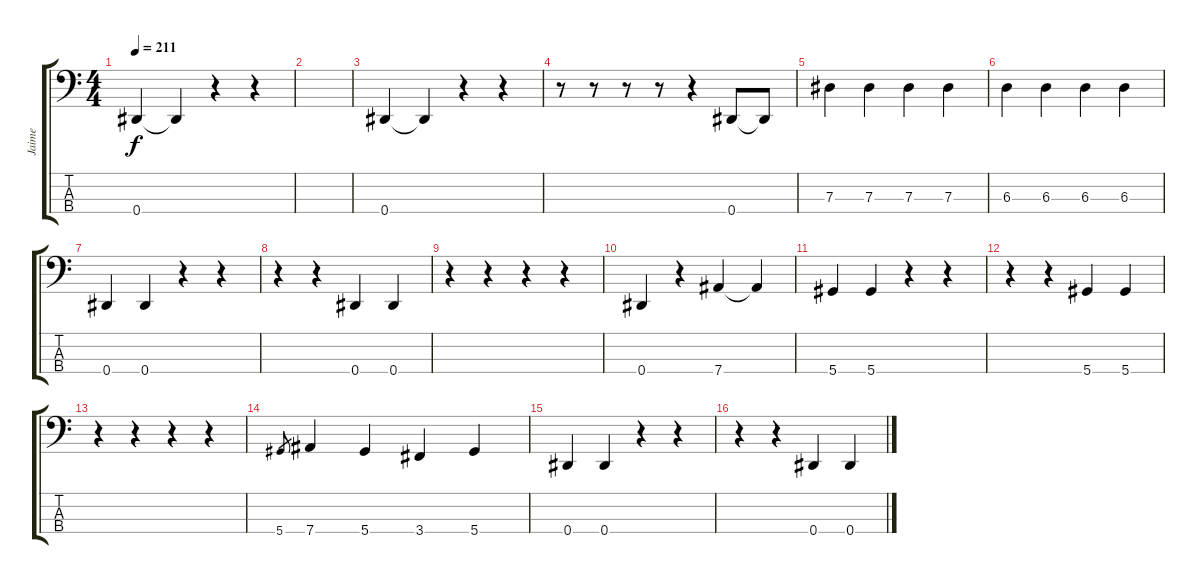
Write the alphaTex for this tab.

\track ("Jaime" "Jaime") {instrument electricbassfinger}
\staff {score tabs}
\tuning (Gb2 Db2 Ab1 Eb1) {hide}
\ts (4 4)
\tempo 211
\clef f4
\ks c
0.4.4{dy f} 0.4{t}.4 r.4 r.4 |
|
0.4.4 0.4{t}.4 r.4 r.4 |
r.8 r.8 r.8 r.8 r.4 0.4.8 0.4{t}.8 |
7.3.4 7.3.4 7.3.4 7.3.4 |
6.3.4 6.3.4 6.3.4 6.3.4 |
0.4.4 0.4.4 r.4 r.4 |
r.4 r.4 0.4.4 0.4.4 |
r.4 r.4 r.4 r.4 |
0.4.4 r.4 7.4.4 7.4{t}.4 |
5.4.4 5.4.4 r.4 r.4 |
r.4 r.4 5.4.4 5.4.4 |
r.4 r.4 r.4 r.4 |
5.4.8{gr} 7.4.4 5.4.4 3.4.4 5.4.4 |
0.4.4 0.4.4 r.4 r.4 |
r.4 r.4 0.4.4 0.4.4
